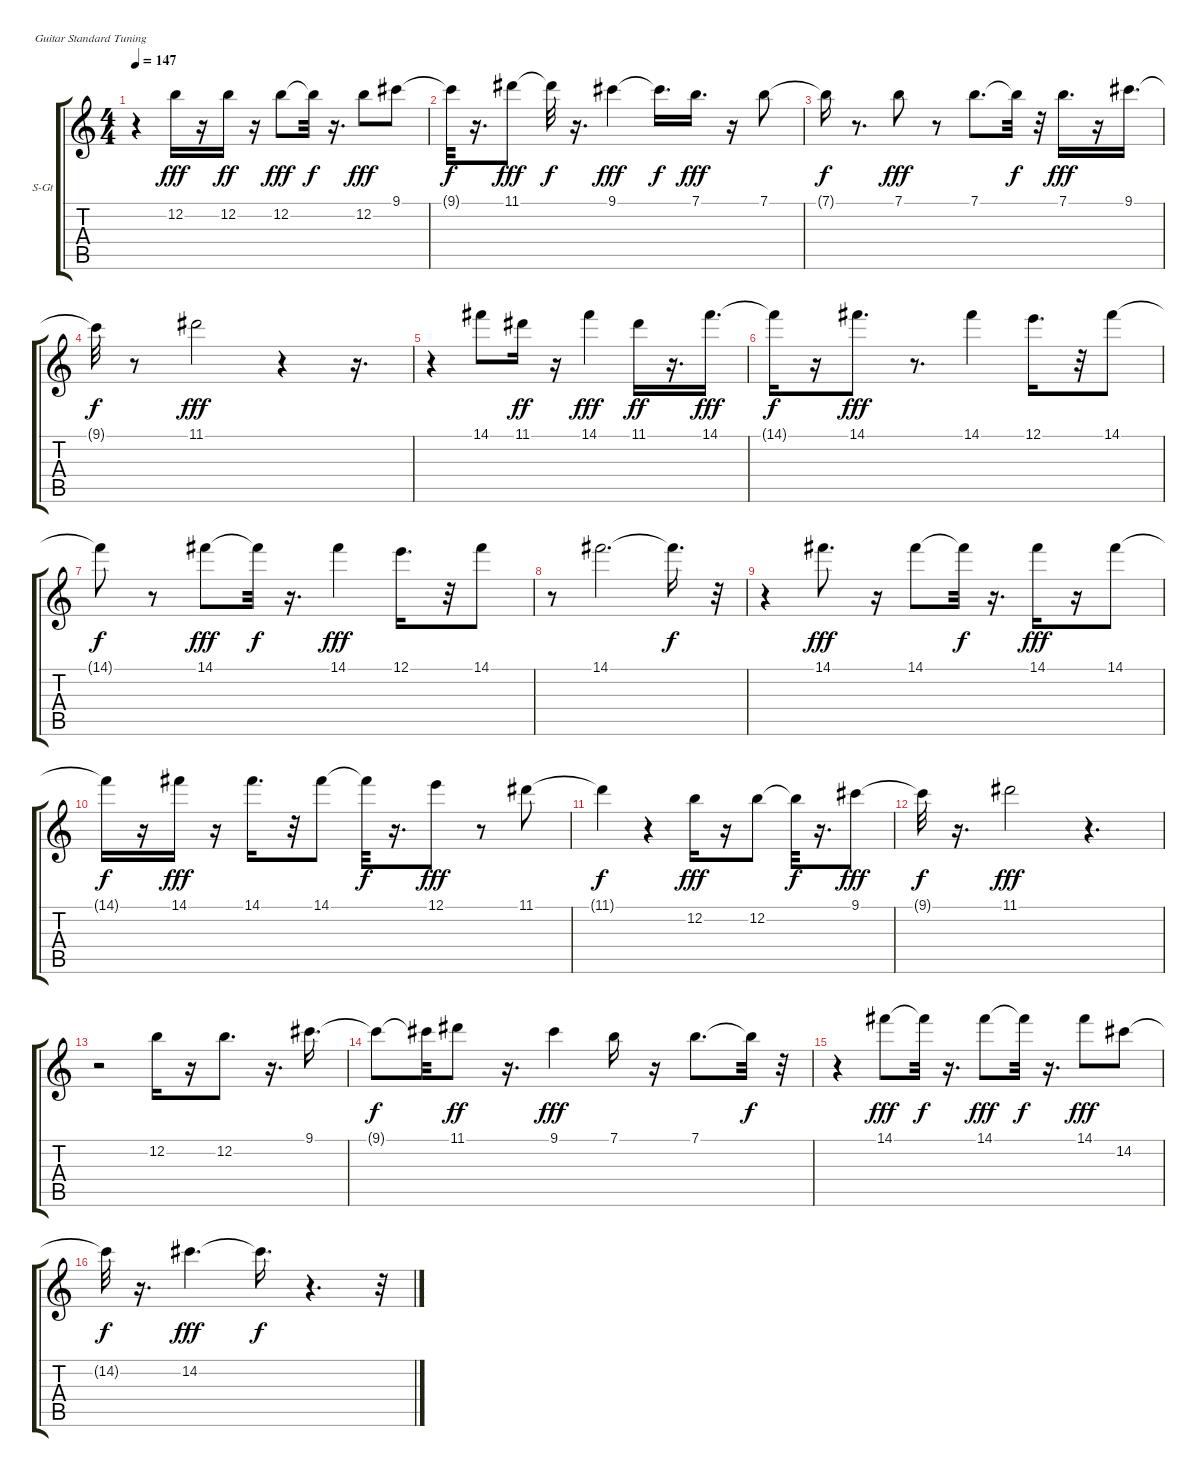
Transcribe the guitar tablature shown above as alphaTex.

\bracketExtendMode groupsimilarinstruments
\firstSystemTrackNameOrientation horizontal
\otherSystemsTrackNameOrientation horizontal
\track ("Vocals" "S-Gt") {instrument tangoaccordion}
\staff {score tabs}
\tuning (E4 B3 G3 D3 A2 E2)
\displaytranspose 12
\ts (4 4)
\tempo 147
\clef g2
\ks c
r.4{dy f} 12.2.16{dy fff} r.16 12.2.16{dy ff} r.16 12.2.8{dy fff} 12.2{t}.32{dy f} r.16{d} 12.2.8{dy fff} 9.1.8 |
9.1{t}.32{dy f} r.16{d} 11.1.8{dy fff} 11.1{t}.32{dy f} r.16{d} 9.1.4{dy fff} 9.1{t}.16{d dy f} 7.1.16{d dy fff} r.16 7.1.8 |
7.1{t}.16{dy f} r.8{d} 7.1.8{dy fff} r.8 7.1.8{d} 7.1{t}.32{dy f} r.32 7.1.16{d dy fff} r.16 9.1.16{d} |
9.1{t}.32{dy f} r.8 11.1.2{dy fff} r.4 r.16{d} |
r.4 14.1.8 11.1.16{dy ff} r.16 14.1.4{dy fff} 11.1.16{dy ff} r.16{d} 14.1.16{d dy fff} |
14.1{t}.16{dy f} r.16 14.1.8{d dy fff} r.8{d} 14.1.4 12.1.16{d} r.32 14.1.8 |
14.1{t}.8{dy f} r.8 14.1.8{dy fff} 14.1{t}.32{dy f} r.16{d} 14.1.4{dy fff} 12.1.16{d} r.32 14.1.8 |
r.8 14.1.2{d} 14.1{t}.16{d dy f} r.32 |
r.4 14.1.8{d dy fff} r.16 14.1.8 14.1{t}.32{dy f} r.16{d} 14.1.16{dy fff} r.16 14.1.8 |
14.1{t}.16{dy f} r.16 14.1.16{dy fff} r.16 14.1.16{d} r.32 14.1.8 14.1{t}.32{dy f} r.16{d} 12.1.8{dy fff} r.8 11.1.8 |
11.1{t}.4{dy f} r.4 12.2.16{dy fff} r.16 12.2.8 12.2{t}.32{dy f} r.16{d} 9.1.8{dy fff} |
9.1{t}.32{dy f} r.16{d} 11.1.2{dy fff} r.4{d} |
r.2 12.2.16 r.16 12.2.8{d} r.16{d} 9.1.16{d} |
9.1{t}.8{dy f} 9.1{t}.32 11.1.8{dy ff} r.16{d} 9.1.4{dy fff} 7.1.16 r.16 7.1.8{d} 7.1{t}.32{dy f} r.32 |
r.4 14.1.8{dy fff} 14.1{t}.32{dy f} r.16{d} 14.1.8{dy fff} 14.1{t}.32{dy f} r.16{d} 14.1.8{dy fff} 14.2.8 |
14.2{t}.32{dy f} r.16{d} 14.2.4{d dy fff} 14.2{t}.16{d dy f} r.4{d} r.32
